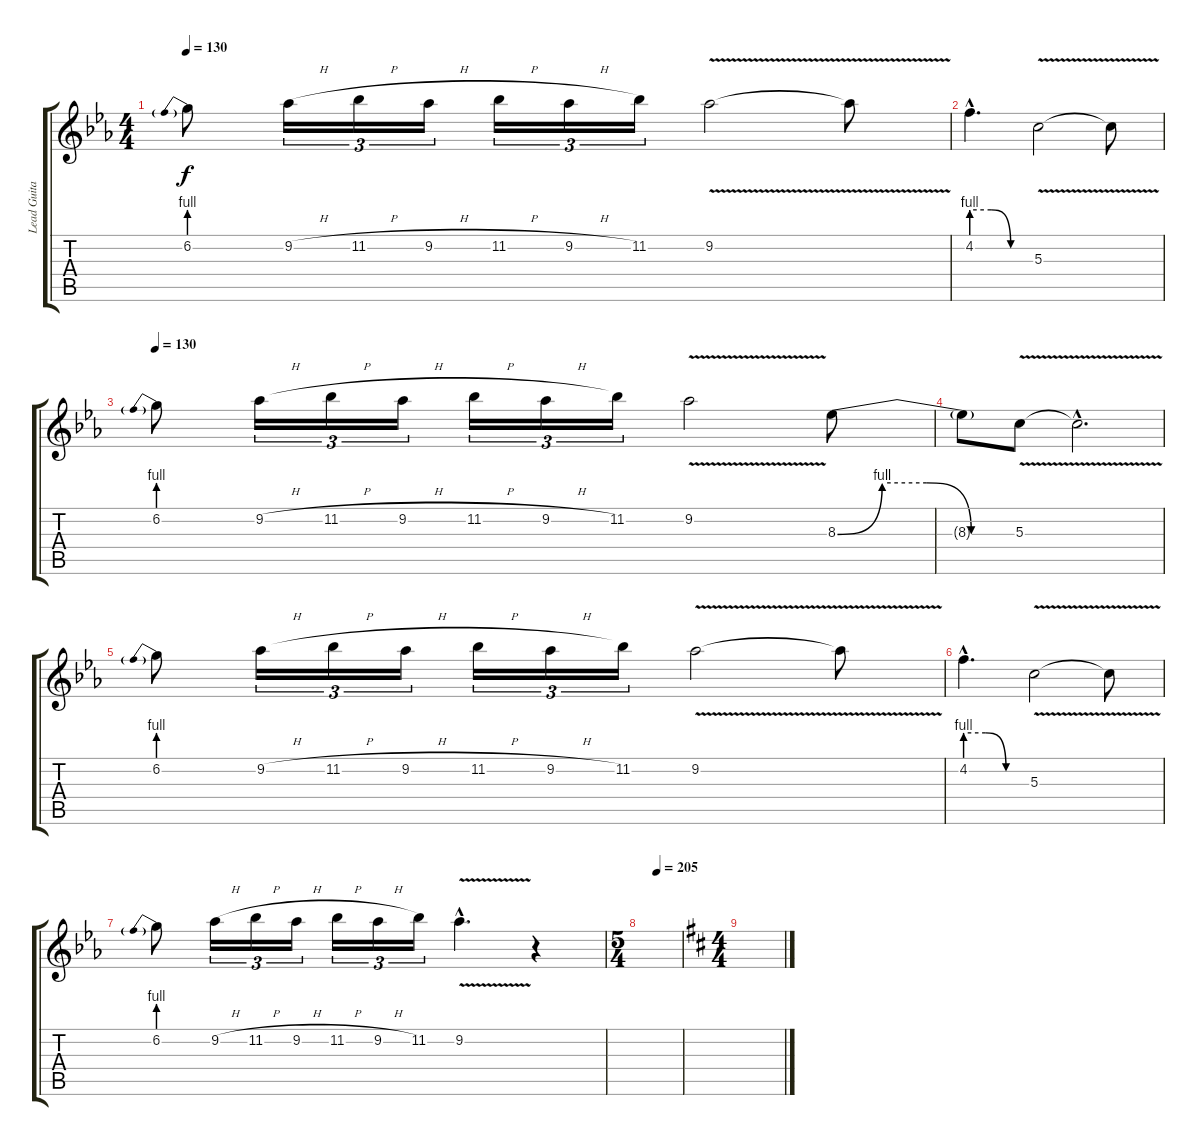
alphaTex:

\track ("Lead Guitar" "Lead Guita") {instrument overdrivenguitar}
\staff {score tabs}
\tuning (E4 B3 G3 D3 A2 E2) {hide}
\ts (4 4)
\tempo 130
\clef g2
\ks eb
6.2{be (prebend 0 4 60 4)}.8{dy f instrument distortionguitar} 9.2{h}.16{tu (3 2)} 11.2{h}.16{tu (3 2)} 9.2{h}.16{tu (3 2)} 11.2{h}.16{tu (3 2)} 9.2{h}.16{tu (3 2)} 11.2.16{tu (3 2)} 9.2{v}.2 9.2{t}.8 |
4.2{be (custom 0 4 20 4 40 0 60 0) hac}.4{d} 5.3{v}.2 5.3{t}.8 |
\tempo 130
6.2{be (prebend 0 4 60 4)}.8{volume 12} 9.2{h}.16{tu (3 2)} 11.2{h}.16{tu (3 2)} 9.2{h}.16{tu (3 2)} 11.2{h}.16{tu (3 2)} 9.2{h}.16{tu (3 2)} 11.2.16{tu (3 2)} 9.2{v}.2 8.3{be (custom 0 0 15 4 30 4 45 0 60 0)}.8 |
8.3{t}.8 5.3{v}.8 5.3{hac t}.2{d} |
6.2{be (prebend 0 4 60 4)}.8 9.2{h}.16{tu (3 2)} 11.2{h}.16{tu (3 2)} 9.2{h}.16{tu (3 2)} 11.2{h}.16{tu (3 2)} 9.2{h}.16{tu (3 2)} 11.2.16{tu (3 2)} 9.2{v}.2 9.2{t}.8 |
4.2{be (custom 0 4 20 4 40 0 60 0) hac}.4{d} 5.3{v}.2 5.3{t}.8 |
6.2{be (prebend 0 4 60 4)}.8 9.2{h}.16{tu (3 2)} 11.2{h}.16{tu (3 2)} 9.2{h}.16{tu (3 2)} 11.2{h}.16{tu (3 2)} 9.2{h}.16{tu (3 2)} 11.2.16{tu (3 2)} 9.2{v hac}.4{d} r.4 |
\ts (5 4)
\tempo (205 0.4)
|
\ts (4 4)
\ks d
